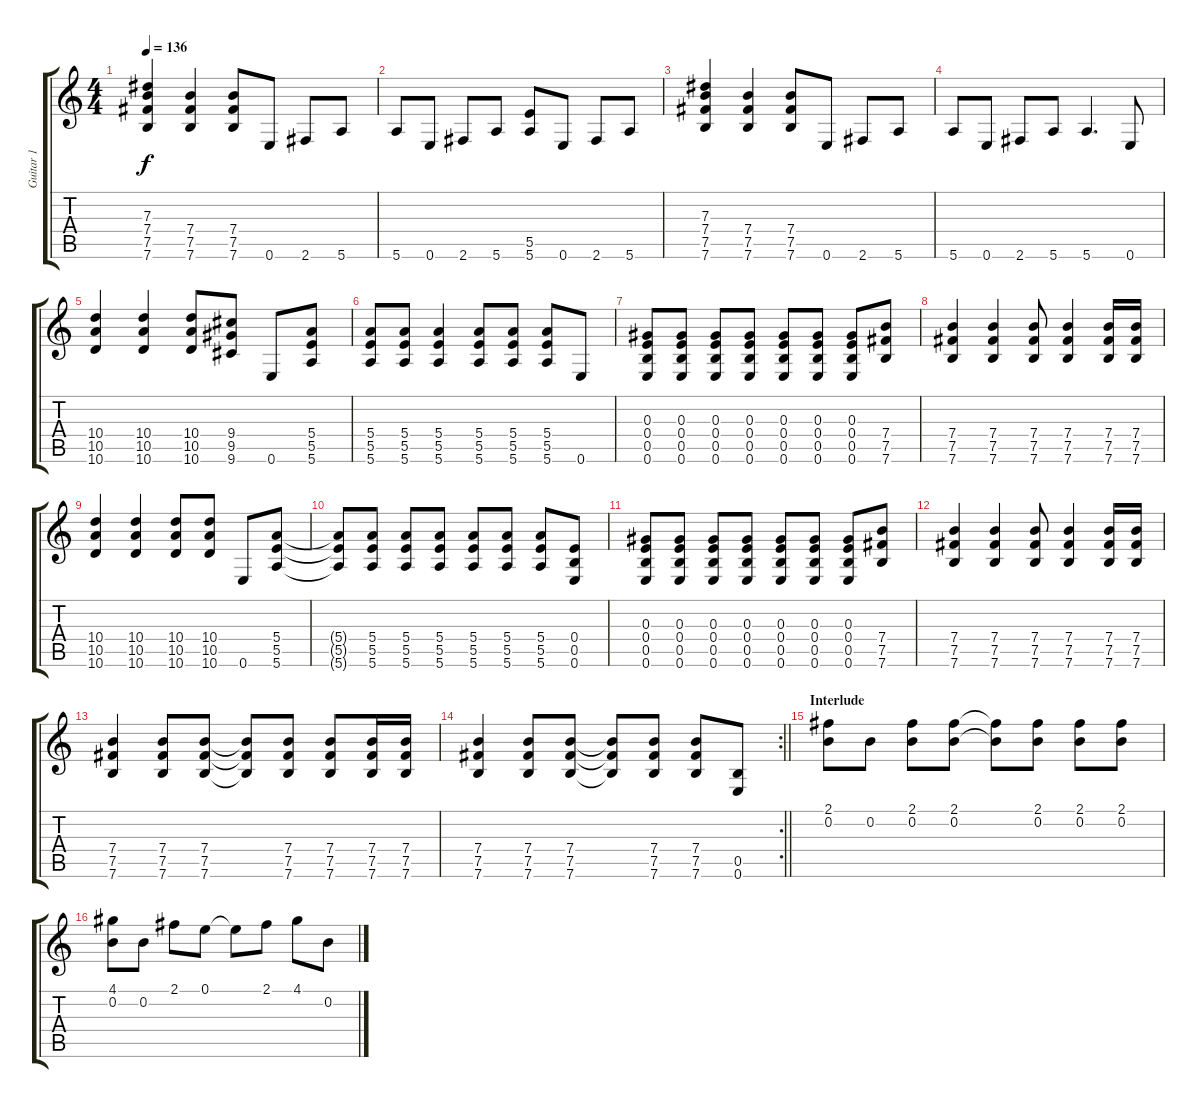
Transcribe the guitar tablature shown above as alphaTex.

\track ("Guitar 1" "Guitar 1") {instrument acousticguitarsteel}
\staff {score tabs}
\tuning (E4 B3 Ab3 E3 B2 E2) {hide}
\ts (4 4)
\tempo 136
\clef g2
\ks c
(7.3 7.4 7.5 7.6).4{dy f} (7.4 7.5 7.6).4 (7.4 7.5 7.6).8 0.6.8 2.6.8 5.6.8 |
5.6.8 0.6.8 2.6.8 5.6.8 (5.5 5.6).8 0.6.8 2.6.8 5.6.8 |
(7.3 7.4 7.5 7.6).4 (7.4 7.5 7.6).4 (7.4 7.5 7.6).8 0.6.8 2.6.8 5.6.8 |
5.6.8 0.6.8 2.6.8 5.6.8 5.6.4{d} 0.6.8 |
(10.4 10.5 10.6).4 (10.4 10.5 10.6).4 (10.4 10.5 10.6).8 (9.4 9.5 9.6).8 0.6.8 (5.4 5.5 5.6).8 |
(5.4 5.5 5.6).8 (5.4 5.5 5.6).8 (5.4 5.5 5.6).4 (5.4 5.5 5.6).8 (5.4 5.5 5.6).8 (5.4 5.5 5.6).8 0.6.8 |
(0.3 0.4 0.5 0.6).8 (0.3 0.4 0.5 0.6).8 (0.3 0.4 0.5 0.6).8 (0.3 0.4 0.5 0.6).8 (0.3 0.4 0.5 0.6).8 (0.3 0.4 0.5 0.6).8 (0.3 0.4 0.5 0.6).8 (7.4 7.5 7.6).8 |
(7.4 7.5 7.6).4 (7.4 7.5 7.6).4 (7.4 7.5 7.6).8 (7.4 7.5 7.6).4 (7.4 7.5 7.6).16 (7.4 7.5 7.6).16 |
(10.4 10.5 10.6).4 (10.4 10.5 10.6).4 (10.4 10.5 10.6).8 (10.4 10.5 10.6).8 0.6.8 (5.4 5.5 5.6).8 |
(5.4{t} 5.5{t} 5.6{t}).8 (5.4 5.5 5.6).8 (5.4 5.5 5.6).8 (5.4 5.5 5.6).8 (5.4 5.5 5.6).8 (5.4 5.5 5.6).8 (5.4 5.5 5.6).8 (0.4 0.5 0.6).8 |
(0.3 0.4 0.5 0.6).8 (0.3 0.4 0.5 0.6).8 (0.3 0.4 0.5 0.6).8 (0.3 0.4 0.5 0.6).8 (0.3 0.4 0.5 0.6).8 (0.3 0.4 0.5 0.6).8 (0.3 0.4 0.5 0.6).8 (7.4 7.5 7.6).8 |
(7.4 7.5 7.6).4 (7.4 7.5 7.6).4 (7.4 7.5 7.6).8 (7.4 7.5 7.6).4 (7.4 7.5 7.6).16 (7.4 7.5 7.6).16 |
(7.4 7.5 7.6).4 (7.4 7.5 7.6).8 (7.4 7.5 7.6).8 (7.4{t} 7.5{t} 7.6{t}).8 (7.4 7.5 7.6).8 (7.4 7.5 7.6).8 (7.4 7.5 7.6).16 (7.4 7.5 7.6).16 |
\rc 2
\barLineRight lightlight
(7.4 7.5 7.6).4 (7.4 7.5 7.6).8 (7.4 7.5 7.6).8 (7.4{t} 7.5{t} 7.6{t}).8 (7.4 7.5 7.6).8 (7.4 7.5 7.6).8 (0.5 0.6).8 |
\section ("" "Interlude")
(2.1 0.2).8 0.2.8 (2.1 0.2).8 (2.1 0.2).8 (2.1{t} 0.2{t}).8 (2.1 0.2).8 (2.1 0.2).8 (2.1 0.2).8 |
(4.1 0.2).8 0.2.8 2.1.8 0.1.8 0.1{t}.8 2.1.8 4.1.8 0.2.8
